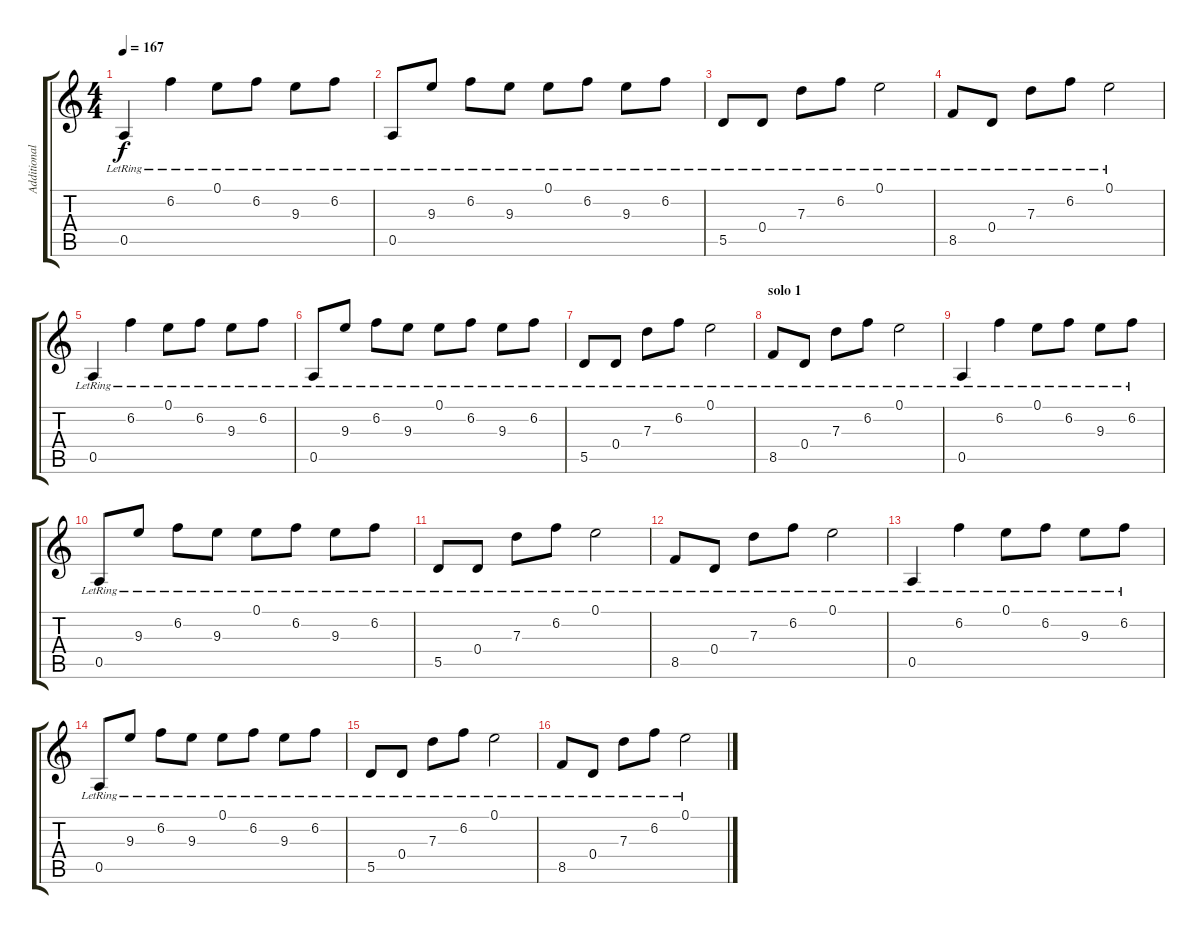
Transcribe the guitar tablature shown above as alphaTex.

\track ("Additional Guitar" "Additional") {instrument acousticguitarsteel}
\staff {score tabs}
\tuning (E4 B3 G3 D3 A2 E2) {hide}
\ts (4 4)
\tempo 167
\clef g2
\ks c
0.5{lr}.4{dy f volume 12} 6.2{lr}.4 0.1{lr}.8 6.2{lr}.8 9.3{lr}.8 6.2{lr}.8 |
0.5{lr}.8 9.3{lr}.8 6.2{lr}.8 9.3{lr}.8 0.1{lr}.8 6.2{lr}.8 9.3{lr}.8 6.2{lr}.8 |
5.5{lr}.8 0.4{lr}.8 7.3{lr}.8 6.2{lr}.8 0.1{lr}.2 |
8.5{lr}.8 0.4{lr}.8 7.3{lr}.8 6.2{lr}.8 0.1{lr}.2 |
0.5{lr}.4 6.2{lr}.4 0.1{lr}.8 6.2{lr}.8 9.3{lr}.8 6.2{lr}.8 |
0.5{lr}.8 9.3{lr}.8 6.2{lr}.8 9.3{lr}.8 0.1{lr}.8 6.2{lr}.8 9.3{lr}.8 6.2{lr}.8 |
5.5{lr}.8 0.4{lr}.8 7.3{lr}.8 6.2{lr}.8 0.1{lr}.2 |
\section ("" "solo 1")
8.5{lr}.8 0.4{lr}.8 7.3{lr}.8 6.2{lr}.8 0.1{lr}.2 |
0.5{lr}.4 6.2{lr}.4 0.1{lr}.8 6.2{lr}.8 9.3{lr}.8 6.2{lr}.8 |
0.5{lr}.8 9.3{lr}.8 6.2{lr}.8 9.3{lr}.8 0.1{lr}.8 6.2{lr}.8 9.3{lr}.8 6.2{lr}.8 |
5.5{lr}.8 0.4{lr}.8 7.3{lr}.8 6.2{lr}.8 0.1{lr}.2 |
8.5{lr}.8 0.4{lr}.8 7.3{lr}.8 6.2{lr}.8 0.1{lr}.2 |
0.5{lr}.4 6.2{lr}.4 0.1{lr}.8 6.2{lr}.8 9.3{lr}.8 6.2{lr}.8 |
0.5{lr}.8 9.3{lr}.8 6.2{lr}.8 9.3{lr}.8 0.1{lr}.8 6.2{lr}.8 9.3{lr}.8 6.2{lr}.8 |
5.5{lr}.8 0.4{lr}.8 7.3{lr}.8 6.2{lr}.8 0.1{lr}.2 |
8.5{lr}.8 0.4{lr}.8 7.3{lr}.8 6.2{lr}.8 0.1{lr}.2
